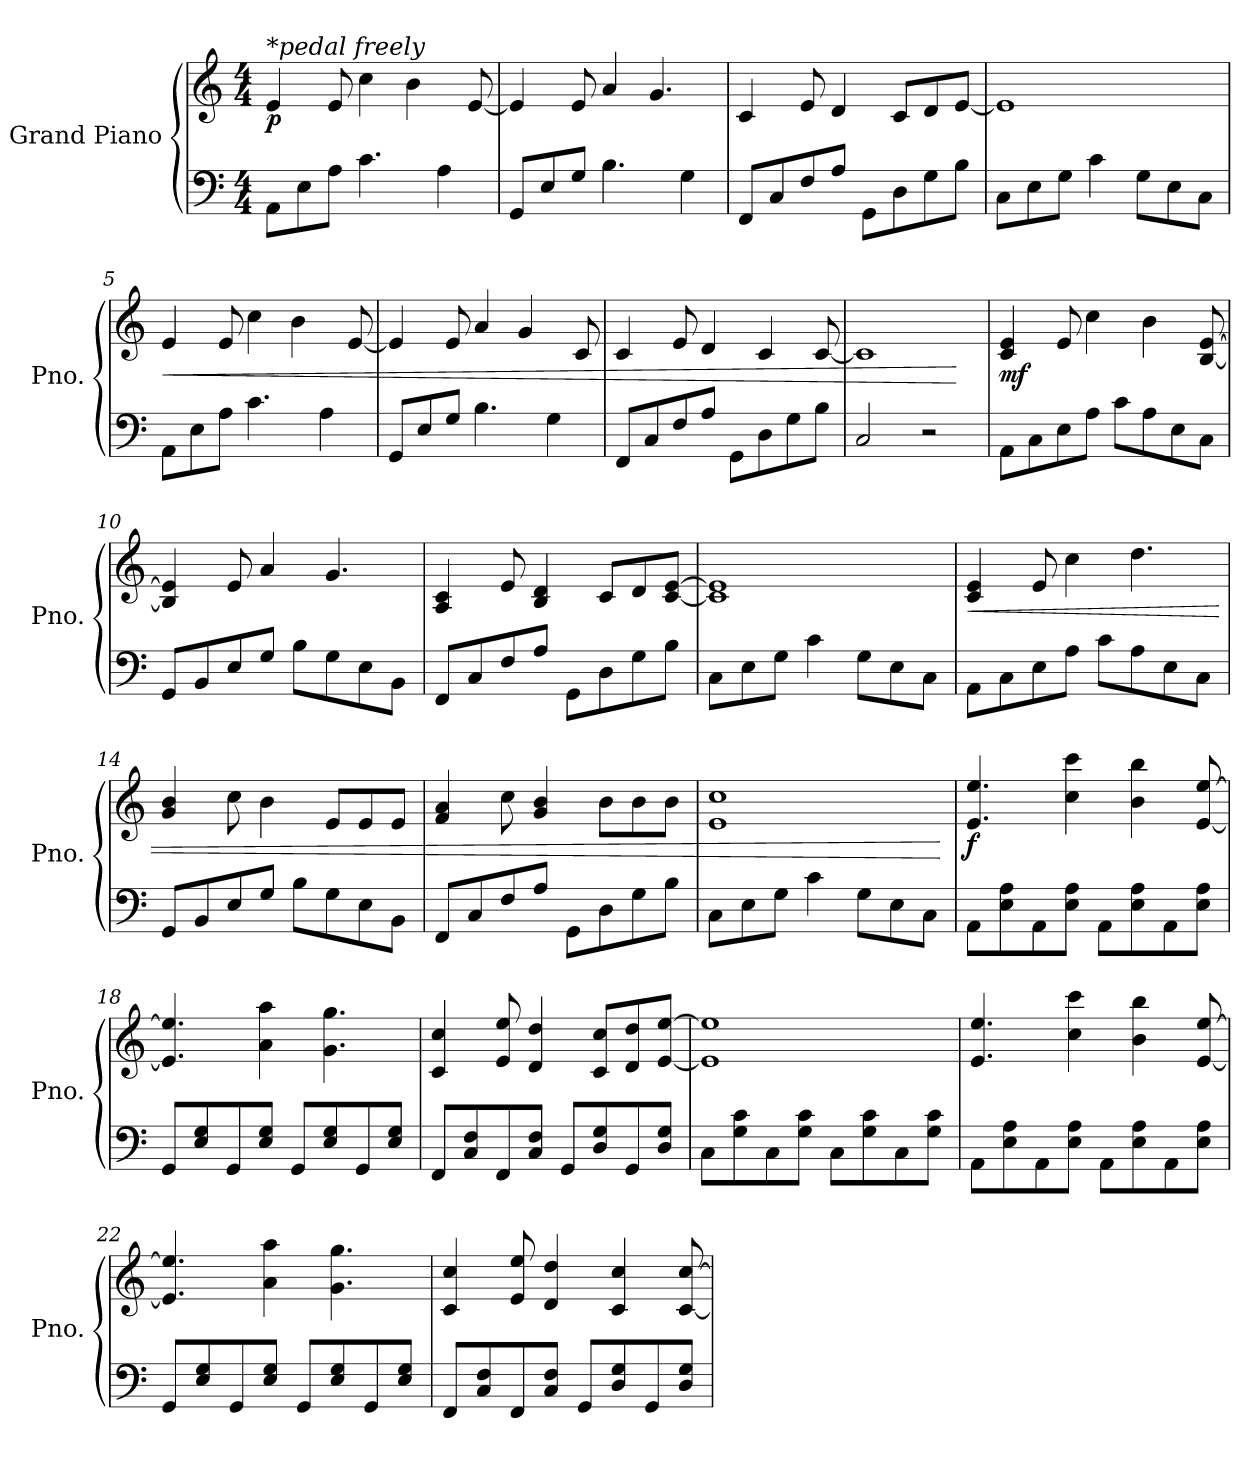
**kern	**kern	**dynam
*part1	*part1	*part1
*staff2	*staff1	*staff1/2
*I"Grand Piano	*	*
*I'Pno.	*	*
*clefF4	*clefG2	*
*k[]	*k[]	*
*M4/4	*M4/4	*
*MM140	*MM140	*
=1	=1	=1
!	!LO:TX:a:i:t=*pedal freely	!
!	!	!LO:DY:b
8AA\L	4e/	p
8E\	.	.
8A\J	8e/	.
4.c\	4cc\	.
.	4b\	.
4A\	.	.
.	[8e/	.
=2	=2	=2
8GG/L	4e/]	.
8E/	.	.
8G/J	8e/	.
4.B\	4a/	.
.	4.g/	.
4G\	.	.
=3	=3	=3
8FF/L	4c/	.
8C/	.	.
8F/	8e/	.
8A/J	4d/	.
8GG\L	.	.
8D\	8c/L	.
8G\	8d/	.
8B\J	[8e/J	.
=4	=4	=4
8C\L	1e]	.
8E\	.	.
8G\J	.	.
4c\	.	.
8G\L	.	.
8E\	.	.
8C\J	.	.
=5	=5	=5
!	!	!LO:HP:b
8AA\L	4e/	<
8E\	.	.
8A\J	8e/	.
4.c\	4cc\	.
.	4b\	.
4A\	.	.
.	[8e/	.
=6	=6	=6
8GG/L	4e/]	.
8E/	.	.
8G/J	8e/	.
4.B\	4a/	.
.	4g/	.
4G\	.	.
.	8c/	.
!!LO:LB:g=z
=7	=7	=7
8FF/L	4c/	.
8C/	.	.
8F/	8e/	.
8A/J	4d/	.
8GG\L	.	.
8D\	4c/	.
8G\	.	.
8B\J	[8c/	.
=8	=8	=8
2C/	1c]	.
2r	.	.
.	.	[
=9	=9	=9
!	!	!LO:DY:b
8AA\L	4c/ 4e/	mf
8C\	.	.
8E\	8e/	.
8A\J	4cc\	.
8c\L	.	.
8A\	4b\	.
8E\	.	.
8C\J	[8B/ [8e/	.
=10	=10	=10
8GG/L	4B/] 4e/]	.
8BB/	.	.
8E/	8e/	.
8G/J	4a/	.
8B\L	.	.
8G\	4.g/	.
8E\	.	.
8BB\J	.	.
=11	=11	=11
8FF/L	4A/ 4c/	.
8C/	.	.
8F/	8e/	.
8A/J	4B/ 4d/	.
8GG\L	.	.
8D\	8c/L	.
8G\	8d/	.
8B\J	[8c/ [8e/J	.
=12	=12	=12
8C\L	1c] 1e]	.
8E\	.	.
8G\J	.	.
4c\	.	.
8G\L	.	.
8E\	.	.
8C\J	.	.
!!LO:LB:g=z
=13	=13	=13
!	!	!LO:HP:b
8AA\L	4c/ 4e/	<
8C\	.	.
8E\	8e/	.
8A\J	4cc\	.
8c\L	.	.
8A\	4.dd\	.
8E\	.	.
8C\J	.	.
=14	=14	=14
8GG/L	4g/ 4b/	.
8BB/	.	.
8E/	8cc\	.
8G/J	4b\	.
8B\L	.	.
8G\	8e/L	.
8E\	8e/	.
8BB\J	8e/J	.
=15	=15	=15
8FF/L	4f/ 4a/	.
8C/	.	.
8F/	8cc\	.
8A/J	4g/ 4b/	.
8GG\L	.	.
8D\	8b\L	.
8G\	8b\	.
8B\J	8b\J	.
=16	=16	=16
8C\L	1e 1cc	.
8E\	.	.
8G\J	.	.
4c\	.	.
8G\L	.	.
8E\	.	.
8C\J	.	.
.	.	[
=17	=17	=17
!	!	!LO:DY:b
8AA\L	4.e/ 4.ee/	f
8E\ 8A\	.	.
8AA\	.	.
8E\ 8A\J	4cc\ 4ccc\	.
8AA\L	.	.
8E\ 8A\	4b\ 4bb\	.
8AA\	.	.
8E\ 8A\J	[8e/ [8ee/	.
=18	=18	=18
8GG/L	4.e/] 4.ee/]	.
8E/ 8G/	.	.
8GG/	.	.
8E/ 8G/J	4a\ 4aa\	.
8GG/L	.	.
8E/ 8G/	4.g\ 4.gg\	.
8GG/	.	.
8E/ 8G/J	.	.
!!LO:LB:g=z
=19	=19	=19
8FF/L	4c/ 4cc/	.
8C/ 8F/	.	.
8FF/	8e/ 8ee/	.
8C/ 8F/J	4d/ 4dd/	.
8GG/L	.	.
8D/ 8G/	8c/ 8cc/L	.
8GG/	8d/ 8dd/	.
8D/ 8G/J	[8e/ [8ee/J	.
=20	=20	=20
8C\L	1e] 1ee]	.
8G\ 8c\	.	.
8C\	.	.
8G\ 8c\J	.	.
8C\L	.	.
8G\ 8c\	.	.
8C\	.	.
8G\ 8c\J	.	.
=21	=21	=21
8AA\L	4.e/ 4.ee/	.
8E\ 8A\	.	.
8AA\	.	.
8E\ 8A\J	4cc\ 4ccc\	.
8AA\L	.	.
8E\ 8A\	4b\ 4bb\	.
8AA\	.	.
8E\ 8A\J	[8e/ [8ee/	.
=22	=22	=22
8GG/L	4.e/] 4.ee/]	.
8E/ 8G/	.	.
8GG/	.	.
8E/ 8G/J	4a\ 4aa\	.
8GG/L	.	.
8E/ 8G/	4.g\ 4.gg\	.
8GG/	.	.
8E/ 8G/J	.	.
=23	=23	=23
8FF/L	4c/ 4cc/	.
8C/ 8F/	.	.
8FF/	8e/ 8ee/	.
8C/ 8F/J	4d/ 4dd/	.
8GG/L	.	.
8D/ 8G/	4c/ 4cc/	.
8GG/	.	.
8D/ 8G/J	[8c/ [8cc/	.
=	=	=
*-	*-	*-
